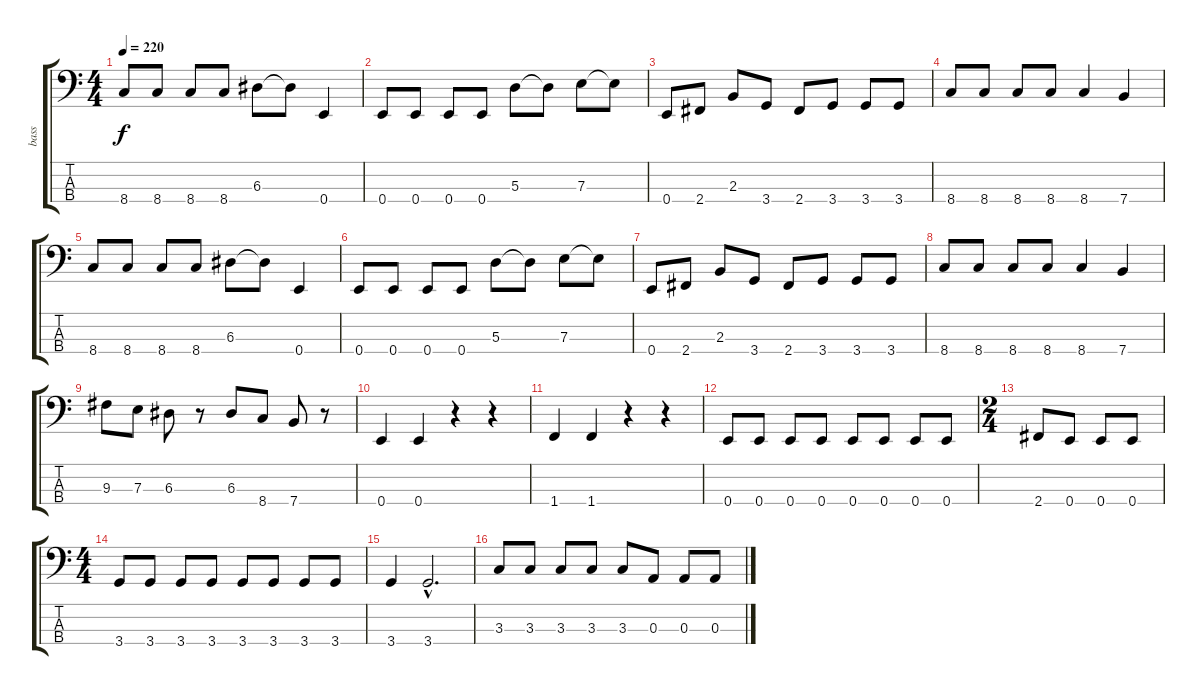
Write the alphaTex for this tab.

\track ("bass" "bass") {instrument electricbassfinger}
\staff {score tabs}
\tuning (G2 D2 A1 E1) {hide}
\ts (4 4)
\tempo 220
\clef f4
\ks c
8.4.8{dy f} 8.4.8 8.4.8 8.4.8 6.3.8 6.3{t}.8 0.4.4 |
0.4.8 0.4.8 0.4.8 0.4.8 5.3.8 5.3{t}.8 7.3.8 7.3{t}.8 |
0.4.8 2.4.8 2.3.8 3.4.8 2.4.8 3.4.8 3.4.8 3.4.8 |
8.4.8 8.4.8 8.4.8 8.4.8 8.4.4 7.4.4 |
8.4.8 8.4.8 8.4.8 8.4.8 6.3.8 6.3{t}.8 0.4.4 |
0.4.8 0.4.8 0.4.8 0.4.8 5.3.8 5.3{t}.8 7.3.8 7.3{t}.8 |
0.4.8 2.4.8 2.3.8 3.4.8 2.4.8 3.4.8 3.4.8 3.4.8 |
8.4.8 8.4.8 8.4.8 8.4.8 8.4.4 7.4.4 |
9.3.8 7.3.8 6.3.8 r.8 6.3.8 8.4.8 7.4.8 r.8 |
0.4.4 0.4.4 r.4 r.4 |
1.4.4 1.4.4 r.4 r.4 |
0.4.8 0.4.8 0.4.8 0.4.8 0.4.8 0.4.8 0.4.8 0.4.8 |
\ts (2 4)
2.4.8 0.4.8 0.4.8 0.4.8 |
\ts (4 4)
3.4.8 3.4.8 3.4.8 3.4.8 3.4.8 3.4.8 3.4.8 3.4.8 |
3.4.4 3.4{hac}.2{d} |
3.3.8 3.3.8 3.3.8 3.3.8 3.3.8 0.3.8 0.3.8 0.3.8
